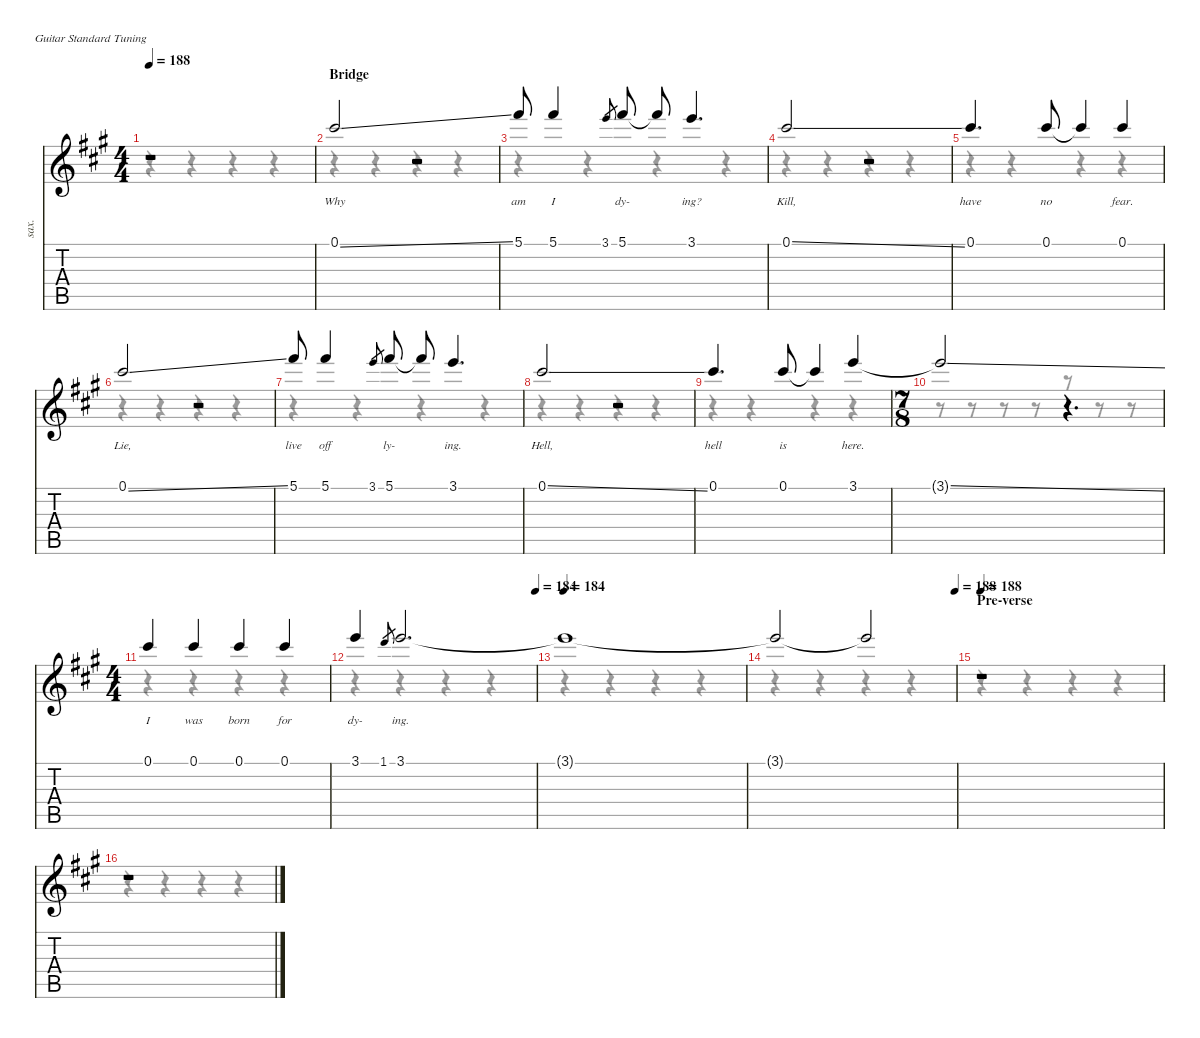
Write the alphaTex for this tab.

\defaultSystemsLayout 4
\hideDynamics
\bracketExtendMode nobrackets
\otherSystemsTrackNameOrientation horizontal
\track ("James Hetfield (Vocals)" "sax.") {instrument baritonesax}
\staff {score tabs}
\tuning (E4 B3 G3 D3 A2 E2)
\displaytranspose 21
\voice
\ts (4 4)
\tempo 188
\clef g2
\ks a
r.1{dy f beam Up} |
\section ("" "Bridge")
0.1{ss acc #}.2{lyrics (0 "Why") lyrics (1 "") lyrics (2 "") lyrics (3 "") lyrics (4 "") beam Up} r.2{beam Up} |
5.1{acc #}.8{lyrics (0 "am") lyrics (1 "") lyrics (2 "") lyrics (3 "") lyrics (4 "") beam Up} 5.1{acc #}.4{lyrics (0 "I") lyrics (1 "") lyrics (2 "") lyrics (3 "") lyrics (4 "") beam Up} 3.1{acc forcenatural}.8{gr dy mf beam Up} 5.1{acc #}.8{lyrics (0 "dy-") lyrics (1 "") lyrics (2 "") lyrics (3 "") lyrics (4 "") dy f beam Up} 5.1{t acc #}.8{beam Up} 3.1{acc forcenatural}.4{d lyrics (0 "ing?") lyrics (1 "") lyrics (2 "") lyrics (3 "") lyrics (4 "") beam Up} |
0.1{ss acc #}.2{lyrics (0 "Kill,") lyrics (1 "") lyrics (2 "") lyrics (3 "") lyrics (4 "") beam Up} r.2{beam Up} |
0.1{acc #}.4{d lyrics (0 "have") lyrics (1 "") lyrics (2 "") lyrics (3 "") lyrics (4 "") beam Up} 0.1{acc #}.8{lyrics (0 "no") lyrics (1 "") lyrics (2 "") lyrics (3 "") lyrics (4 "") beam Up} 0.1{t acc #}.4{beam Up} 0.1{acc #}.4{lyrics (0 "fear.") lyrics (1 "") lyrics (2 "") lyrics (3 "") lyrics (4 "") beam Up} |
0.1{ss acc #}.2{lyrics (0 "Lie,") lyrics (1 "") lyrics (2 "") lyrics (3 "") lyrics (4 "") beam Up} r.2{beam Up} |
5.1{acc #}.8{lyrics (0 "live") lyrics (1 "") lyrics (2 "") lyrics (3 "") lyrics (4 "") beam Up} 5.1{acc #}.4{lyrics (0 "off") lyrics (1 "") lyrics (2 "") lyrics (3 "") lyrics (4 "") beam Up} 3.1{acc forcenatural}.8{gr dy mf beam Up} 5.1{acc #}.8{lyrics (0 "ly-") lyrics (1 "") lyrics (2 "") lyrics (3 "") lyrics (4 "") dy f beam Up} 5.1{t acc #}.8{beam Up} 3.1{acc forcenatural}.4{d lyrics (0 "ing.") lyrics (1 "") lyrics (2 "") lyrics (3 "") lyrics (4 "") beam Up} |
0.1{ss acc #}.2{lyrics (0 "Hell,") lyrics (1 "") lyrics (2 "") lyrics (3 "") lyrics (4 "") beam Up} r.2{beam Up} |
0.1{acc #}.4{d lyrics (0 "hell") lyrics (1 "") lyrics (2 "") lyrics (3 "") lyrics (4 "") beam Up} 0.1{acc #}.8{lyrics (0 "is") lyrics (1 "") lyrics (2 "") lyrics (3 "") lyrics (4 "") beam Up} 0.1{t acc #}.4{beam Up} 3.1{acc forcenatural}.4{lyrics (0 "here.") lyrics (1 "") lyrics (2 "") lyrics (3 "") lyrics (4 "") beam Up} |
\ts (7 8)
\beaming (8 4 1 1 1)
3.1{ss t acc forcenatural}.2{beam Up} r.4{d beam Up} |
\ts (4 4)
\beaming (8 2 2 2 2)
0.1{acc #}.4{lyrics (0 "I") lyrics (1 "") lyrics (2 "") lyrics (3 "") lyrics (4 "") beam Up} 0.1{acc #}.4{lyrics (0 "was") lyrics (1 "") lyrics (2 "") lyrics (3 "") lyrics (4 "") beam Up} 0.1{acc #}.4{lyrics (0 "born") lyrics (1 "") lyrics (2 "") lyrics (3 "") lyrics (4 "") beam Up} 0.1{acc #}.4{lyrics (0 "for") lyrics (1 "") lyrics (2 "") lyrics (3 "") lyrics (4 "") beam Up} |
\tempo (184 1)
3.1{acc forcenatural}.4{lyrics (0 "dy-") lyrics (1 "") lyrics (2 "") lyrics (3 "") lyrics (4 "") beam Up} 1.1{acc forcenatural}.8{gr dy mf beam Up} 3.1{acc forcenatural}.2{d lyrics (0 "ing.") lyrics (1 "") lyrics (2 "") lyrics (3 "") lyrics (4 "") dy f beam Up} |
\tempo 184
3.1{t acc forcenatural}.1{beam Up} |
\tempo (188 1)
3.1{t acc forcenatural}.2{beam Up} 3.1{t acc forcenatural}.2{beam Up} |
\section ("" "Pre-verse")
\tempo 188
r.1{beam Up} |
r.1{beam Up}
\voice
\clef g2
\ottava regular
\simile none
\ks a
r.4{dy mf beam Down} r.4{beam Down} r.4{beam Down} r.4{beam Down} |
r.4{beam Down} r.4{beam Down} r.4{beam Down} r.4{beam Down} |
r.4{beam Down} r.4{beam Down} r.4{beam Down} r.4{beam Down} |
r.4{beam Down} r.4{beam Down} r.4{beam Down} r.4{beam Down} |
r.4{beam Down} r.4{beam Down} r.4{beam Down} r.4{beam Down} |
r.4{beam Down} r.4{beam Down} r.4{beam Down} r.4{beam Down} |
r.4{beam Down} r.4{beam Down} r.4{beam Down} r.4{beam Down} |
r.4{beam Down} r.4{beam Down} r.4{beam Down} r.4{beam Down} |
r.4{beam Down} r.4{beam Down} r.4{beam Down} r.4{beam Down} |
r.8{beam Down} r.8{beam Down} r.8{beam Down} r.8{beam Down} r.8{beam Down} r.8{beam Down} r.8{beam Down} |
r.4{beam Down} r.4{beam Down} r.4{beam Down} r.4{beam Down} |
r.4{beam Down} r.4{beam Down} r.4{beam Down} r.4{beam Down} |
r.4{beam Down} r.4{beam Down} r.4{beam Down} r.4{beam Down} |
r.4{beam Down} r.4{beam Down} r.4{beam Down} r.4{beam Down} |
r.4{beam Down} r.4{beam Down} r.4{beam Down} r.4{beam Down} |
r.4{beam Down} r.4{beam Down} r.4{beam Down} r.4{beam Down}
